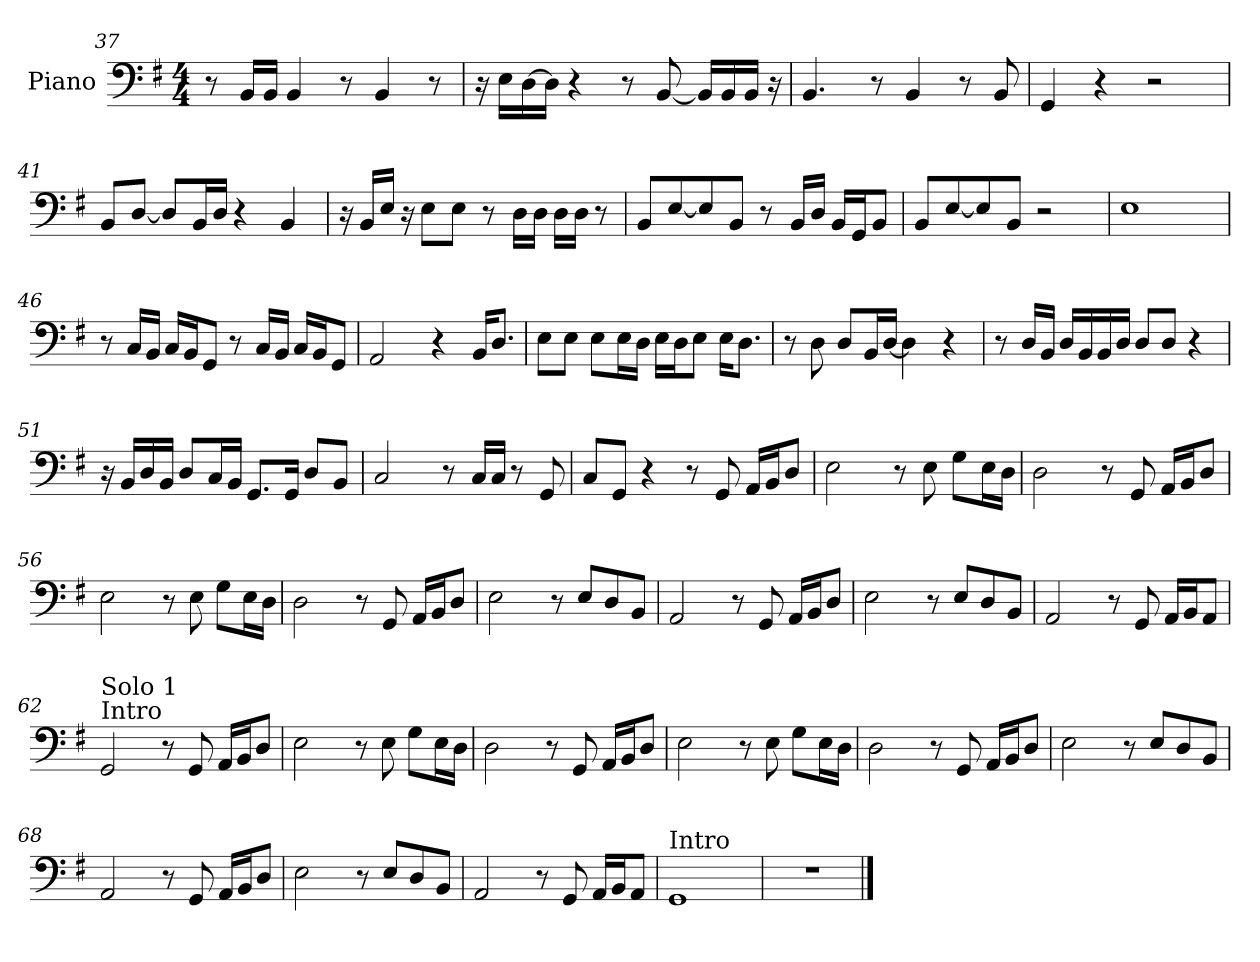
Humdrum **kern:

**kern
*part1
*staff1
*I"Piano
*I'Pno.
*clefF4
*k[f#]
*M4/4
=37
8r
16BB/LL
16BB/JJ
4BB/
8r
4BB/
8r
=38
16r
16E\LL
[16D\
16D\JJ]
4r
8r
[8BB/
16BB/LL]
16BB/
16BB/JJ
16r
!!LO:PB:g=z
=39
4.BB/
8r
4BB/
8r
8BB/
=40
4GG/
4r
2r
=41
8BB/L
[8D/J
8D/L]
16BB/L
16D/JJ
4r
4BB/
=42
16r
16BB/LL
16E/JJ
16r
8E\L
8E\J
8r
16D\LL
16D\JJ
16D\LL
16D\JJ
8r
=43
8BB/L
[8E/
8E/]
8BB/J
8r
16BB/LL
16D/JJ
16BB/LL
16GG/J
8BB/J
=44
8BB/L
[8E/
8E/]
8BB/J
2r
!!LO:LB:g=z
=45
1E
=46
8r
16C/LL
16BB/JJ
16C/LL
16BB/J
8GG/J
8r
16C/LL
16BB/JJ
16C/LL
16BB/J
8GG/J
=47
2AA/
4r
16BB/KL
8.D/J
=48
8E\L
8E\J
8E\L
16E\L
16D\JJ
16E\LL
16D\J
8E\J
16E\KL
8.D\J
=49
8r
8D\
8D/L
16BB/L
[16D/JJ
4D\]
4r
=50
8r
16D/LL
16BB/JJ
16D/LL
16BB/
16BB/
16D/JJ
8D/L
8D/J
4r
!!LO:LB:g=z
=51
16r
16BB/LL
16D/
16BB/JJ
8D/L
16C/L
16BB/JJ
8.GG/L
16GG/Jk
8D/L
8BB/J
=52
2C/
8r
16C/LL
16C/JJ
8r
8GG/
=53
8C/L
8GG/J
4r
8r
8GG/
16AA/LL
16BB/J
8D/J
=54
2E\
8r
8E\
8G\L
16E\L
16D\JJ
=55
2D\
8r
8GG/
16AA/LL
16BB/J
8D/J
=56
2E\
8r
8E\
8G\L
16E\L
16D\JJ
!!LO:LB:g=z
=57
2D\
8r
8GG/
16AA/LL
16BB/J
8D/J
=58
2E\
8r
8E/L
8D/
8BB/J
=59
2AA/
8r
8GG/
16AA/LL
16BB/J
8D/J
=60
2E\
8r
8E/L
8D/
8BB/J
=61
2AA/
8r
8GG/
16AA/LL
16BB/J
8AA/J
=62
!LO:TX:a:t=Intro
!LO:TX:a:t=Solo 1
2GG/
8r
8GG/
16AA/LL
16BB/J
8D/J
=63
2E\
8r
8E\
8G\L
16E\L
16D\JJ
!!LO:LB:g=z
=64
2D\
8r
8GG/
16AA/LL
16BB/J
8D/J
=65
2E\
8r
8E\
8G\L
16E\L
16D\JJ
=66
2D\
8r
8GG/
16AA/LL
16BB/J
8D/J
=67
2E\
8r
8E/L
8D/
8BB/J
=68
2AA/
8r
8GG/
16AA/LL
16BB/J
8D/J
=69
2E\
8r
8E/L
8D/
8BB/J
=70
2AA/
8r
8GG/
16AA/LL
16BB/J
8AA/J
!!LO:LB:g=z
=71
!LO:TX:a:t=Intro
1GG
=72
1r
==
*-
